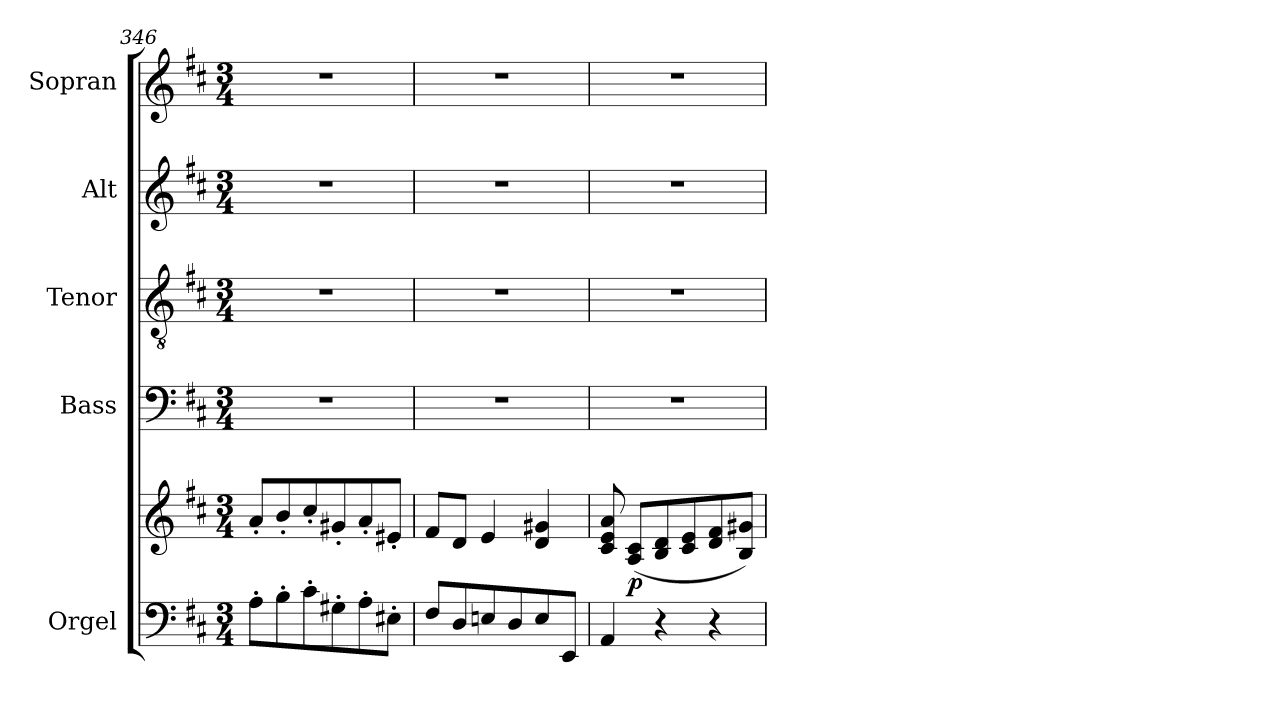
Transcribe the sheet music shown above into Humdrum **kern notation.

**kern	**kern	**dynam	**kern	**kern	**kern	**kern
*part5	*part5	*part5	*part4	*part3	*part2	*part1
*staff6	*staff5	*staff5/6	*staff4	*staff3	*staff2	*staff1
*I"Orgel	*	*	*I"Bass	*I"Tenor	*I"Alt	*I"Sopran
*I'Org.	*	*	*I'B.	*I'T.	*I'A.	*I'S.
*clefF4	*clefG2	*	*clefF4	*clefGv2	*clefG2	*clefG2
*k[f#c#]	*k[f#c#]	*	*k[f#c#]	*k[f#c#]	*k[f#c#]	*k[f#c#]
*D:	*D:	*	*D:	*D:	*D:	*D:
*M3/4	*M3/4	*	*M3/4	*M3/4	*M3/4	*M3/4
=346	=346	=346	=346	=346	=346	=346
8A'>\L	8a'</L	.	2.r	2.r	2.r	2.r
8B'>\	8b'</	.	.	.	.	.
8c#'>\	8cc#'</	.	.	.	.	.
8G#X'>\	8g#X'</	.	.	.	.	.
8A'>\	8a'</	.	.	.	.	.
8E#X'>\J	8e#X'</J	.	.	.	.	.
=347	=347	=347	=347	=347	=347	=347
8F#/L	8f#/L	.	2.r	2.r	2.r	2.r
8D/	8d/J	.	.	.	.	.
8En/	4e/	.	.	.	.	.
8D/	.	.	.	.	.	.
8E/	4d/ 4g#X/	.	.	.	.	.
8EE/J	.	.	.	.	.	.
=348	=348	=348	=348	=348	=348	=348
4AA/	8c#/ 8e/ 8a/	.	2.r	2.r	2.r	2.r
!	!	!LO:DY:b	!	!	!	!
.	(8A/ 8c#/L	p	.	.	.	.
4r	8B/ 8d/	.	.	.	.	.
.	8c#/ 8e/	.	.	.	.	.
4r	8d/ 8f#/	.	.	.	.	.
.	8B/ 8g#X/J)	.	.	.	.	.
=	=	=	=	=	=	=
*-	*-	*-	*-	*-	*-	*-
